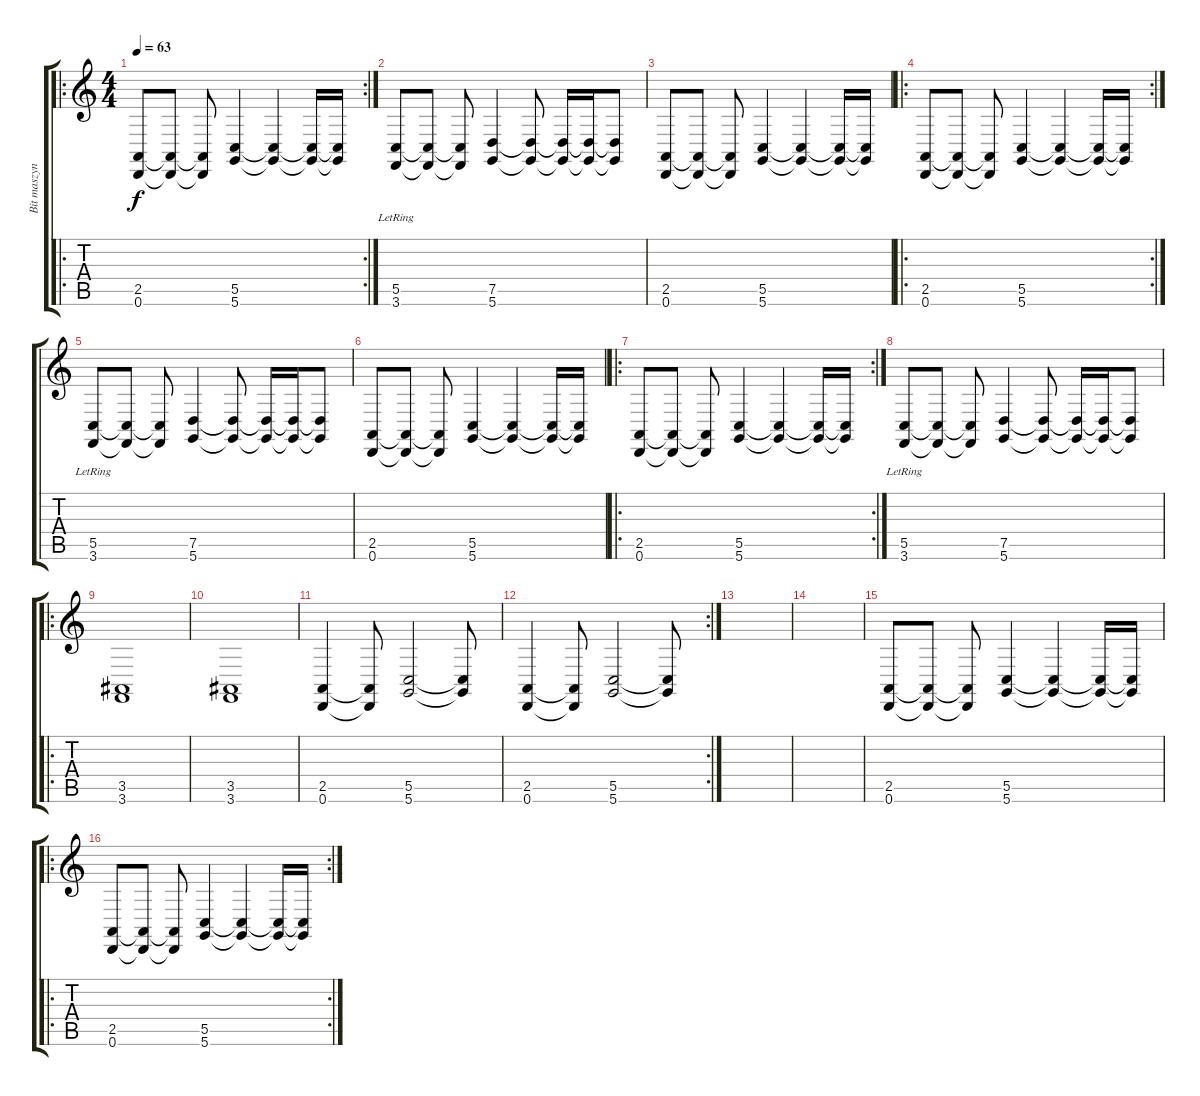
\track ("Bit maszyna" "Bit maszyn") {instrument choiraahs}
\staff {score tabs}
\tuning (D4 A3 F3 C3 G2 D2) {hide}
\ro
\rc 2
\ts (4 4)
\tempo 63
\clef g2
\ks c
(2.5 0.6).8{dy f} (2.5{t} 0.6{t}).8 (2.5{t} 0.6{t}).8 (5.5 5.6).4 (5.5{t} 5.6{t}).4 (5.5{t} 5.6{t}).16 (5.5{t} 5.6{t}).16 |
(5.5 3.6{lr}).8 (5.5{t} 3.6{t}).8 (5.5{t} 3.6{t}).8 (7.5 5.6).4 (7.5{t} 5.6{t}).8 (7.5{t} 5.6{t}).16 (7.5{t} 5.6{t}).16 (7.5{t} 5.6{t}).8 |
(2.5 0.6).8 (2.5{t} 0.6{t}).8 (2.5{t} 0.6{t}).8 (5.5 5.6).4 (5.5{t} 5.6{t}).4 (5.5{t} 5.6{t}).16 (5.5{t} 5.6{t}).16 |
\ro
\rc 2
(2.5 0.6).8 (2.5{t} 0.6{t}).8 (2.5{t} 0.6{t}).8 (5.5 5.6).4 (5.5{t} 5.6{t}).4 (5.5{t} 5.6{t}).16 (5.5{t} 5.6{t}).16 |
(5.5 3.6{lr}).8 (5.5{t} 3.6{t}).8 (5.5{t} 3.6{t}).8 (7.5 5.6).4 (7.5{t} 5.6{t}).8 (7.5{t} 5.6{t}).16 (7.5{t} 5.6{t}).16 (7.5{t} 5.6{t}).8 |
(2.5 0.6).8 (2.5{t} 0.6{t}).8 (2.5{t} 0.6{t}).8 (5.5 5.6).4 (5.5{t} 5.6{t}).4 (5.5{t} 5.6{t}).16 (5.5{t} 5.6{t}).16 |
\ro
\rc 2
(2.5 0.6).8 (2.5{t} 0.6{t}).8 (2.5{t} 0.6{t}).8 (5.5 5.6).4 (5.5{t} 5.6{t}).4 (5.5{t} 5.6{t}).16 (5.5{t} 5.6{t}).16 |
(5.5 3.6{lr}).8 (5.5{t} 3.6{t}).8 (5.5{t} 3.6{t}).8 (7.5 5.6).4 (7.5{t} 5.6{t}).8 (7.5{t} 5.6{t}).16 (7.5{t} 5.6{t}).16 (7.5{t} 5.6{t}).8 |
\ro
(3.5 3.6).1 |
(3.5 3.6).1 |
(2.5 0.6).4 (2.5{t} 0.6{t}).8 (5.5 5.6).2 (5.5{t} 5.6{t}).8 |
\rc 2
(2.5 0.6).4 (2.5{t} 0.6{t}).8 (5.5 5.6).2 (5.5{t} 5.6{t}).8 |
|
|
(2.5 0.6).8 (2.5{t} 0.6{t}).8 (2.5{t} 0.6{t}).8 (5.5 5.6).4 (5.5{t} 5.6{t}).4 (5.5{t} 5.6{t}).16 (5.5{t} 5.6{t}).16 |
\ro
\rc 2
(2.5 0.6).8 (2.5{t} 0.6{t}).8 (2.5{t} 0.6{t}).8 (5.5 5.6).4 (5.5{t} 5.6{t}).4 (5.5{t} 5.6{t}).16 (5.5{t} 5.6{t}).16
